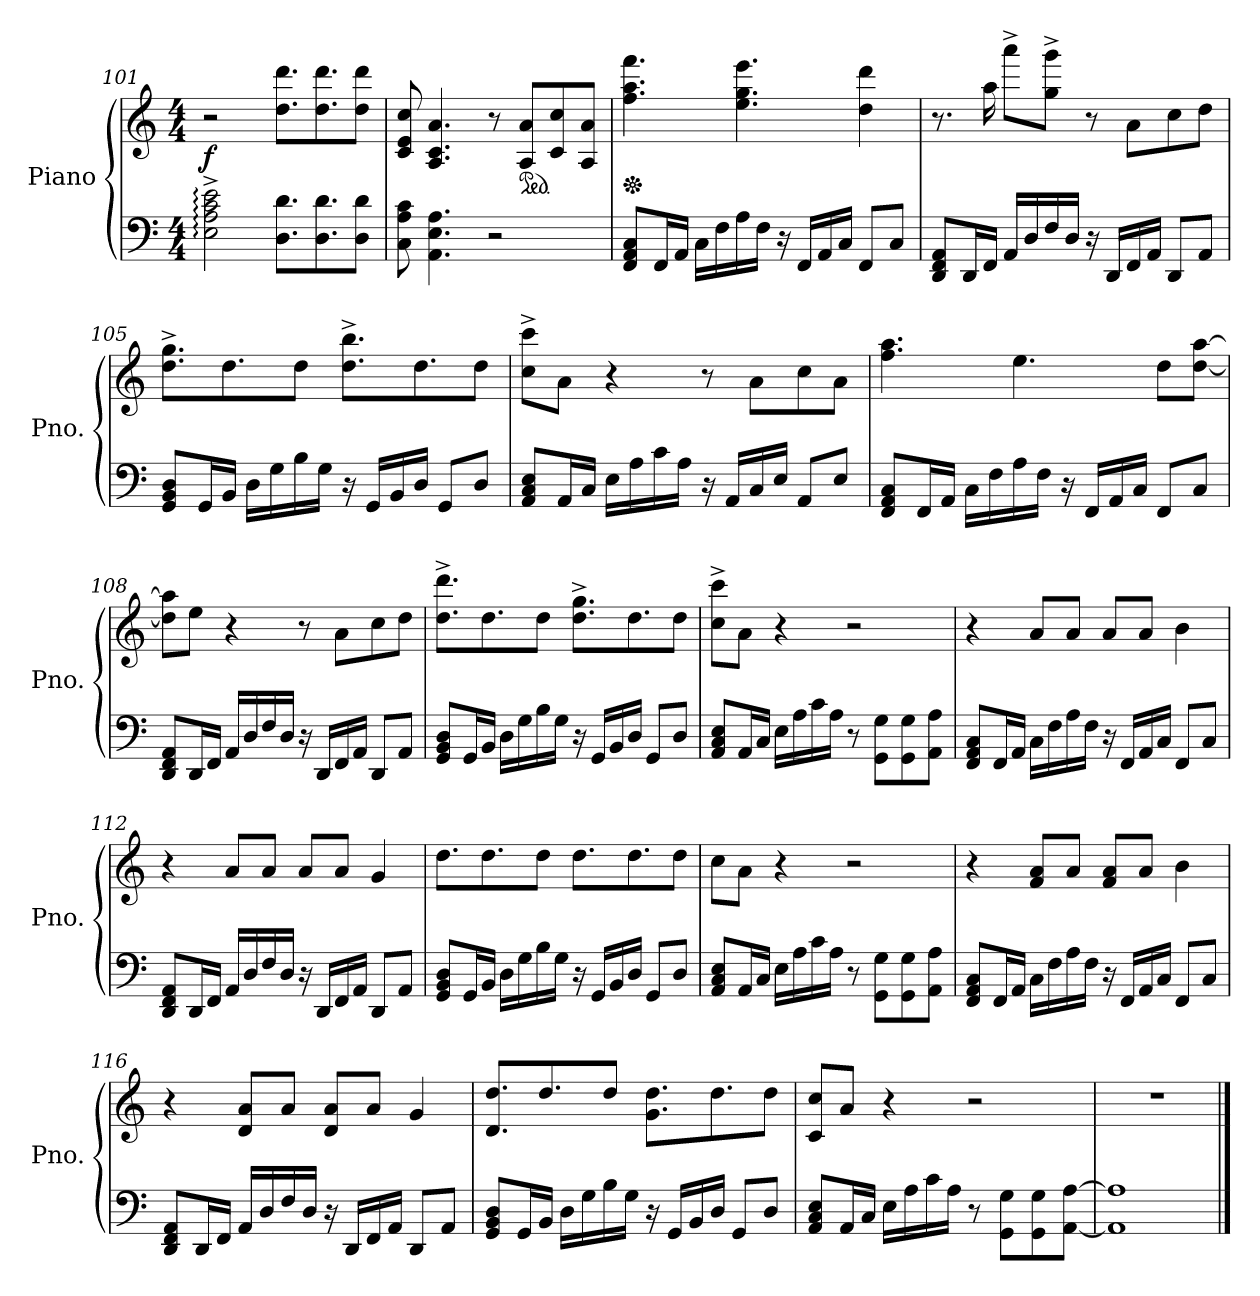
**kern	**kern	**dynam
*part1	*part1	*part1
*staff2	*staff1	*staff1/2
*I"Piano	*	*
*I'Pno.	*	*
!!LO:LB:g=z
*clefF4	*clefG2	*
*k[]	*k[]	*
*M4/4	*M4/4	*
=101	=101	=101
!	!	!LO:DY:b
2E\:^ 2A\:^ 2c\:^ 2e\:^	2r	f
8.D\ 8.d\L	8.dd\ 8.ddd\L	.
8.D\ 8.d\	8.dd\ 8.ddd\	.
8D\ 8d\J	8dd\ 8ddd\J	.
=102	=102	=102
8C\ 8A\ 8c\	8c/ 8e/ 8cc/	.
4.AA\ 4.E\ 4.A\	4.A/ 4.c/ 4.a/	.
2r	8r	.
*	*ped	*
.	8A/ 8a/L	.
.	8c/ 8cc/	.
.	8A/ 8a/J	.
=103	=103	=103
*	*Xped	*
8FF/ 8AA/ 8C/L	4.ff\ 4.aa\ 4.fff\	.
16FF/L	.	.
16AA/JJ	.	.
16C\LL	.	.
16F\	.	.
16A\	4.ee\ 4.gg\ 4.eee\	.
16F\JJ	.	.
16r	.	.
16FF/LL	.	.
16AA/	.	.
16C/JJ	.	.
8FF/L	4dd\ 4ddd\	.
8C/J	.	.
=104	=104	=104
8DD/ 8FF/ 8AA/L	8.r	.
16DD/L	.	.
16FF/JJ	16aa\	.
16AA/LL	8aaa^\L	.
16D/	.	.
16F/	8gg\^ 8ggg\^J	.
16D/JJ	.	.
16r	8r	.
16DD/LL	.	.
16FF/	8a\L	.
16AA/JJ	.	.
8DD/L	8cc\	.
8AA/J	8dd\J	.
!!LO:LB:g=z
=105	=105	=105
8GG/ 8BB/ 8D/L	8.dd\^ 8.gg\^L	.
16GG/L	.	.
16BB/JJ	8.dd\	.
16D\LL	.	.
16G\	.	.
16B\	8dd\J	.
16G\JJ	.	.
16r	8.dd\^ 8.bb\^L	.
16GG/LL	.	.
16BB/	.	.
16D/JJ	8.dd\	.
8GG/L	.	.
8D/J	8dd\J	.
=106	=106	=106
8AA/ 8C/ 8E/L	8cc\^ 8ccc\^L	.
16AA/L	8a\J	.
16C/JJ	.	.
16E\LL	4r	.
16A\	.	.
16c\	.	.
16A\JJ	.	.
16r	8r	.
16AA/LL	.	.
16C/	8a\L	.
16E/JJ	.	.
8AA/L	8cc\	.
8E/J	8a\J	.
=107	=107	=107
8FF/ 8AA/ 8C/L	4.ff\ 4.aa\	.
16FF/L	.	.
16AA/JJ	.	.
16C\LL	.	.
16F\	.	.
16A\	4.ee\	.
16F\JJ	.	.
16r	.	.
16FF/LL	.	.
16AA/	.	.
16C/JJ	.	.
8FF/L	8dd\L	.
8C/J	[8dd\ [8aa\J	.
!!LO:LB:g=z
=108	=108	=108
8DD/ 8FF/ 8AA/L	8dd\] 8aa\]L	.
16DD/L	8ee\J	.
16FF/JJ	.	.
16AA/LL	4r	.
16D/	.	.
16F/	.	.
16D/JJ	.	.
16r	8r	.
16DD/LL	.	.
16FF/	8a\L	.
16AA/JJ	.	.
8DD/L	8cc\	.
8AA/J	8dd\J	.
=109	=109	=109
8GG/ 8BB/ 8D/L	8.dd\^ 8.ddd\^L	.
16GG/L	.	.
16BB/JJ	8.dd\	.
16D\LL	.	.
16G\	.	.
16B\	8dd\J	.
16G\JJ	.	.
16r	8.dd\^ 8.gg\^L	.
16GG/LL	.	.
16BB/	.	.
16D/JJ	8.dd\	.
8GG/L	.	.
8D/J	8dd\J	.
=110	=110	=110
8AA/ 8C/ 8E/L	8cc\^ 8ccc\^L	.
16AA/L	8a\J	.
16C/JJ	.	.
16E\LL	4r	.
16A\	.	.
16c\	.	.
16A\JJ	.	.
8r	2r	.
8GG\ 8G\L	.	.
8GG\ 8G\	.	.
8AA\ 8A\J	.	.
!!LO:PB:g=z
=111	=111	=111
8FF/ 8AA/ 8C/L	4r	.
16FF/L	.	.
16AA/JJ	.	.
16C\LL	8a/L	.
16F\	.	.
16A\	8a/J	.
16F\JJ	.	.
16r	8a/L	.
16FF/LL	.	.
16AA/	8a/J	.
16C/JJ	.	.
8FF/L	4b\	.
8C/J	.	.
=112	=112	=112
8DD/ 8FF/ 8AA/L	4r	.
16DD/L	.	.
16FF/JJ	.	.
16AA/LL	8a/L	.
16D/	.	.
16F/	8a/J	.
16D/JJ	.	.
16r	8a/L	.
16DD/LL	.	.
16FF/	8a/J	.
16AA/JJ	.	.
8DD/L	4g/	.
8AA/J	.	.
=113	=113	=113
8GG/ 8BB/ 8D/L	8.dd\L	.
16GG/L	.	.
16BB/JJ	8.dd\	.
16D\LL	.	.
16G\	.	.
16B\	8dd\J	.
16G\JJ	.	.
16r	8.dd\L	.
16GG/LL	.	.
16BB/	.	.
16D/JJ	8.dd\	.
8GG/L	.	.
8D/J	8dd\J	.
!!LO:LB:g=z
=114	=114	=114
8AA/ 8C/ 8E/L	8cc\L	.
16AA/L	8a\J	.
16C/JJ	.	.
16E\LL	4r	.
16A\	.	.
16c\	.	.
16A\JJ	.	.
8r	2r	.
8GG\ 8G\L	.	.
8GG\ 8G\	.	.
8AA\ 8A\J	.	.
=115	=115	=115
8FF/ 8AA/ 8C/L	4r	.
16FF/L	.	.
16AA/JJ	.	.
16C\LL	8f/ 8a/L	.
16F\	.	.
16A\	8a/J	.
16F\JJ	.	.
16r	8f/ 8a/L	.
16FF/LL	.	.
16AA/	8a/J	.
16C/JJ	.	.
8FF/L	4b\	.
8C/J	.	.
=116	=116	=116
8DD/ 8FF/ 8AA/L	4r	.
16DD/L	.	.
16FF/JJ	.	.
16AA/LL	8d/ 8a/L	.
16D/	.	.
16F/	8a/J	.
16D/JJ	.	.
16r	8d/ 8a/L	.
16DD/LL	.	.
16FF/	8a/J	.
16AA/JJ	.	.
8DD/L	4g/	.
8AA/J	.	.
!!LO:LB:g=z
=117	=117	=117
8GG/ 8BB/ 8D/L	8.d/ 8.dd/L	.
16GG/L	.	.
16BB/JJ	8.dd/	.
16D\LL	.	.
16G\	.	.
16B\	8dd/J	.
16G\JJ	.	.
16r	8.g\ 8.dd\L	.
16GG/LL	.	.
16BB/	.	.
16D/JJ	8.dd\	.
8GG/L	.	.
8D/J	8dd\J	.
=118	=118	=118
8AA/ 8C/ 8E/L	8c/ 8cc/L	.
16AA/L	8a/J	.
16C/JJ	.	.
16E\LL	4r	.
16A\	.	.
16c\	.	.
16A\JJ	.	.
8r	2r	.
8GG\ 8G\L	.	.
8GG\ 8G\	.	.
[8AA\ [8A\J	.	.
=119	=119	=119
1AA] 1A]	1r	.
==	==	==
*-	*-	*-
